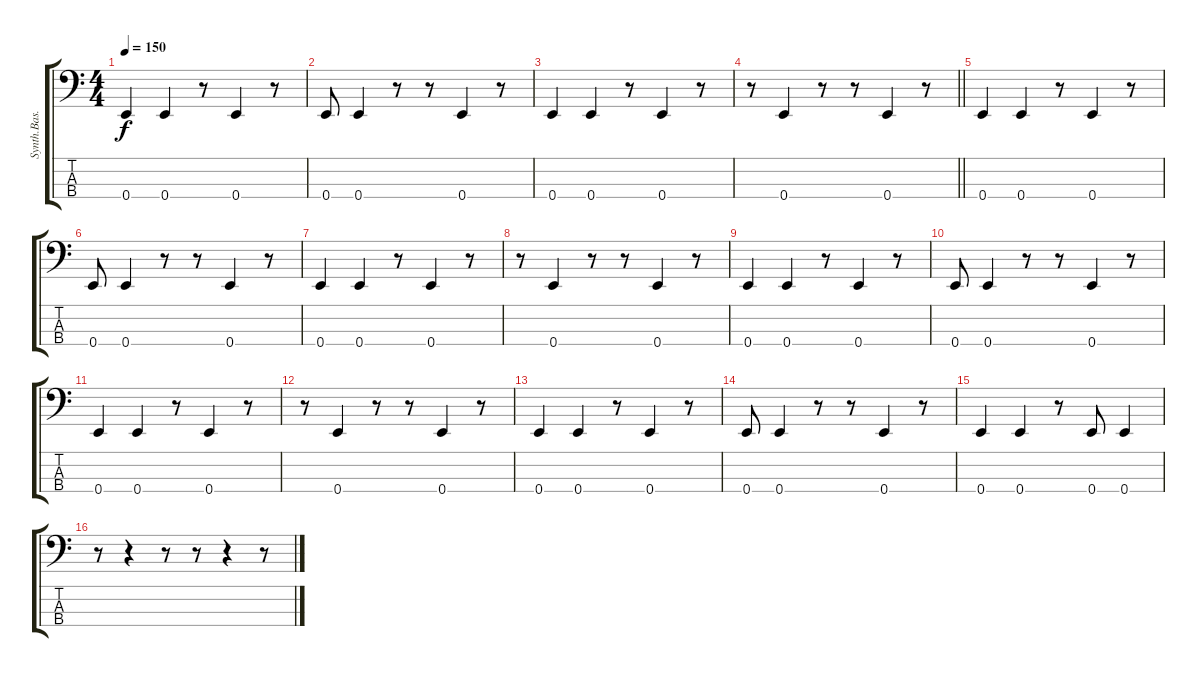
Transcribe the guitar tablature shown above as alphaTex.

\track ("Synth.Bas.1." "Synth.Bas.") {instrument synthbass1}
\staff {score tabs}
\tuning (G2 D2 A1 E1) {hide}
\ts (4 4)
\tempo 150
\clef f4
\ks c
0.4.4{dy f} 0.4.4 r.8 0.4.4 r.8 |
0.4.8 0.4.4 r.8 r.8 0.4.4 r.8 |
0.4.4 0.4.4 r.8 0.4.4 r.8 |
\barLineRight lightlight
r.8 0.4.4 r.8 r.8 0.4.4 r.8 |
0.4.4 0.4.4 r.8 0.4.4 r.8 |
0.4.8 0.4.4 r.8 r.8 0.4.4 r.8 |
0.4.4 0.4.4 r.8 0.4.4 r.8 |
r.8 0.4.4 r.8 r.8 0.4.4 r.8 |
0.4.4 0.4.4 r.8 0.4.4 r.8 |
0.4.8 0.4.4 r.8 r.8 0.4.4 r.8 |
0.4.4 0.4.4 r.8 0.4.4 r.8 |
r.8 0.4.4 r.8 r.8 0.4.4 r.8 |
0.4.4 0.4.4 r.8 0.4.4 r.8 |
0.4.8 0.4.4 r.8 r.8 0.4.4 r.8 |
0.4.4 0.4.4 r.8 0.4.8 0.4.4 |
r.8 r.4 r.8 r.8 r.4 r.8
